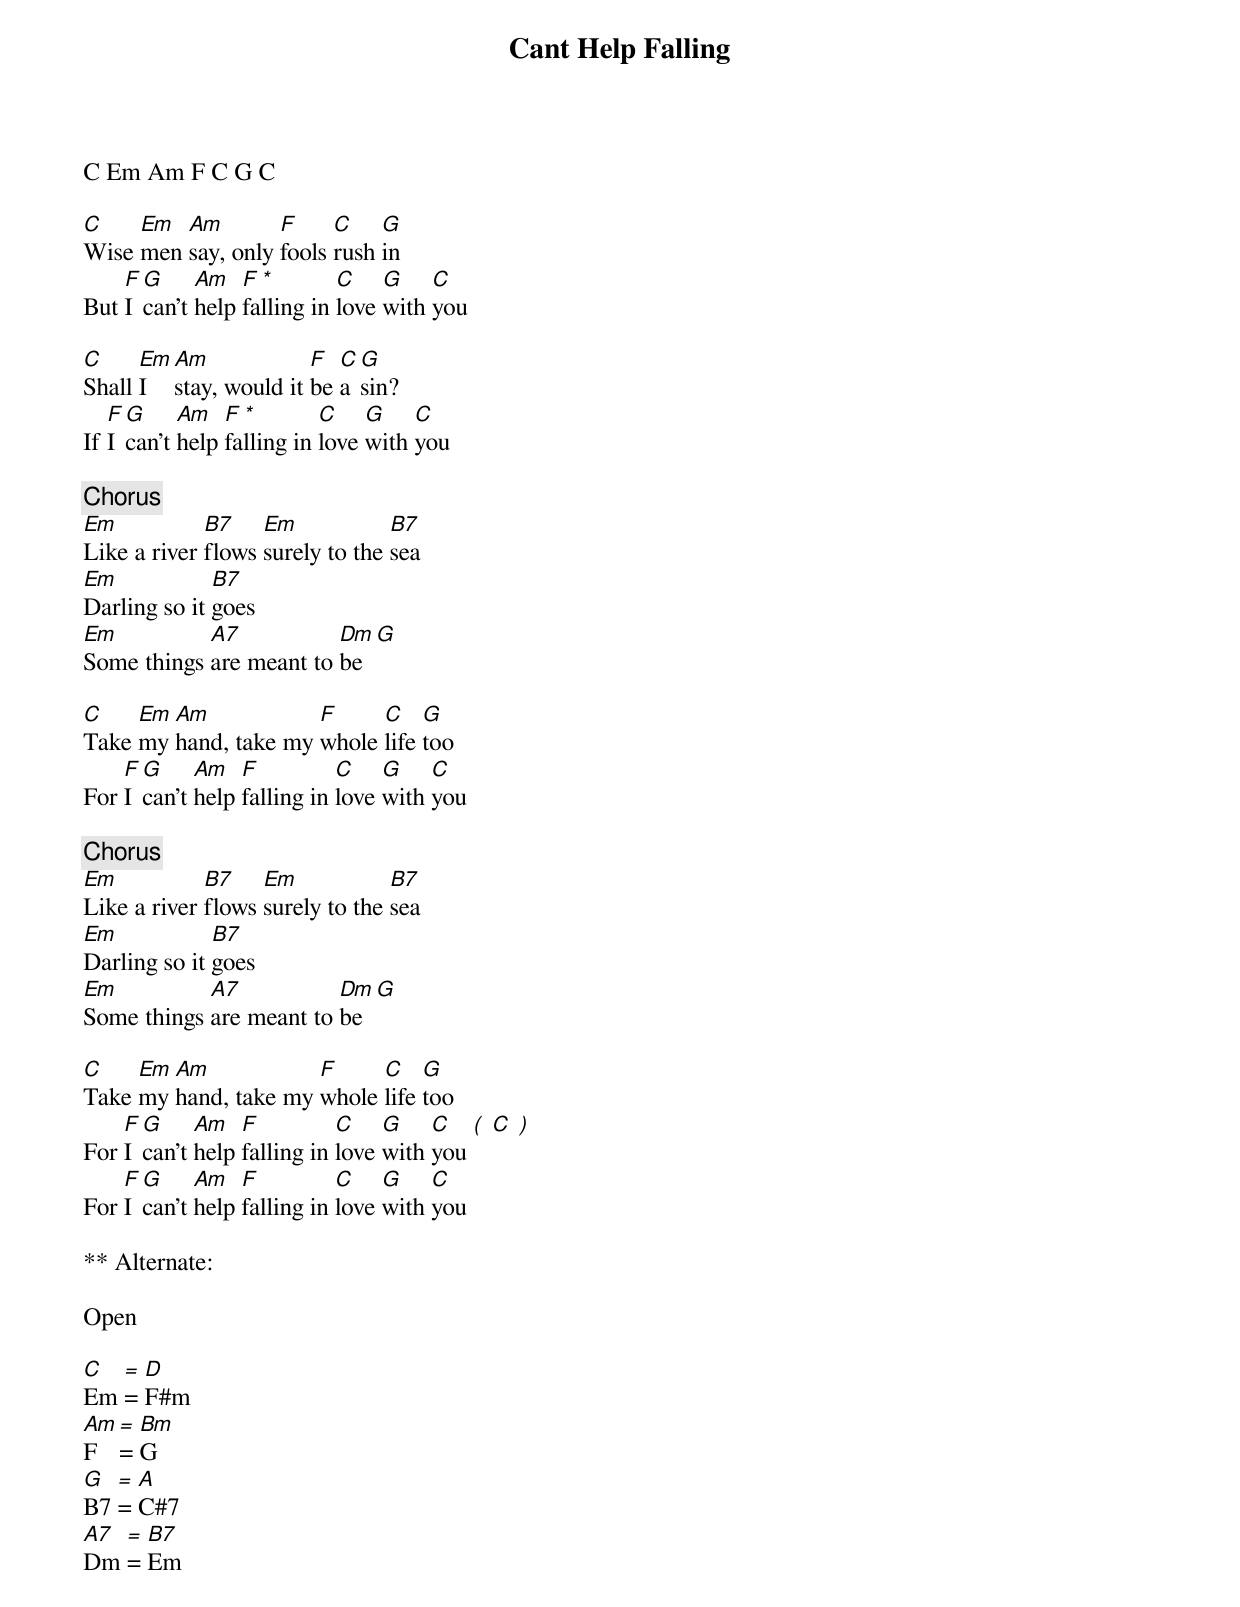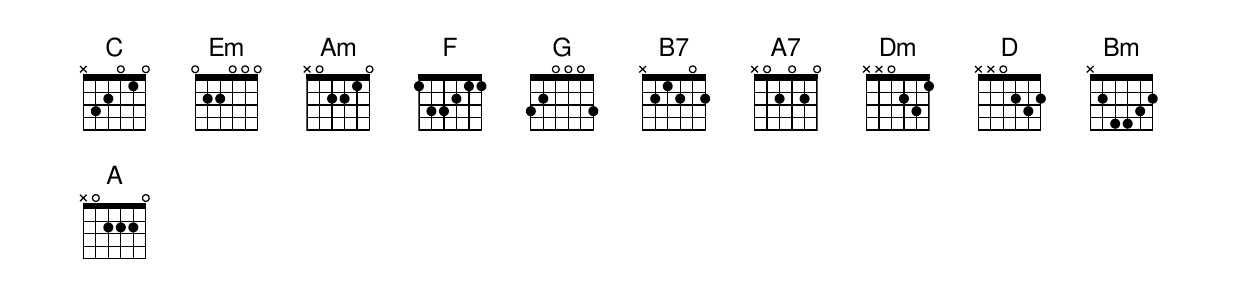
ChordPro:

{title: Cant Help Falling}
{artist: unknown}
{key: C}
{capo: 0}
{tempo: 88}

C Em Am F C G C

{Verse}
[C]Wise [Em]men [Am]say, only [F]fools [C]rush [G]in
But [F]I [G]can't [Am]help [F]fa[*]lling in [C]love [G]with [C]you

[C]Shall [Em]I [Am]stay, would it [F]be [C]a [G]sin?
If [F]I [G]can't [Am]help [F]fa[*]lling in [C]love [G]with [C]you

{Chorus}
[Em]Like a river [B7]flows [Em]surely to the [B7]sea
[Em]Darling so it [B7]goes
[Em]Some things [A7]are meant to [Dm]be [G]

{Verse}
[C]Take [Em]my [Am]hand, take my [F]whole [C]life [G]too
For [F]I [G]can't [Am]help [F]falling in [C]love [G]with [C]you

{Chorus}
[Em]Like a river [B7]flows [Em]surely to the [B7]sea
[Em]Darling so it [B7]goes
[Em]Some things [A7]are meant to [Dm]be [G]

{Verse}
[C]Take [Em]my [Am]hand, take my [F]whole [C]life [G]too
For [F]I [G]can't [Am]help [F]falling in [C]love [G]with [C]you [(] [C] [)]
For [F]I [G]can't [Am]help [F]falling in [C]love [G]with [C]you

** Alternate:

Open

[C]Em [=]= [D]F#m
[Am]F [=]= [Bm]G
[G]B7 [=]= [A]C#7
[A7]Dm [=]= [B7]Em
